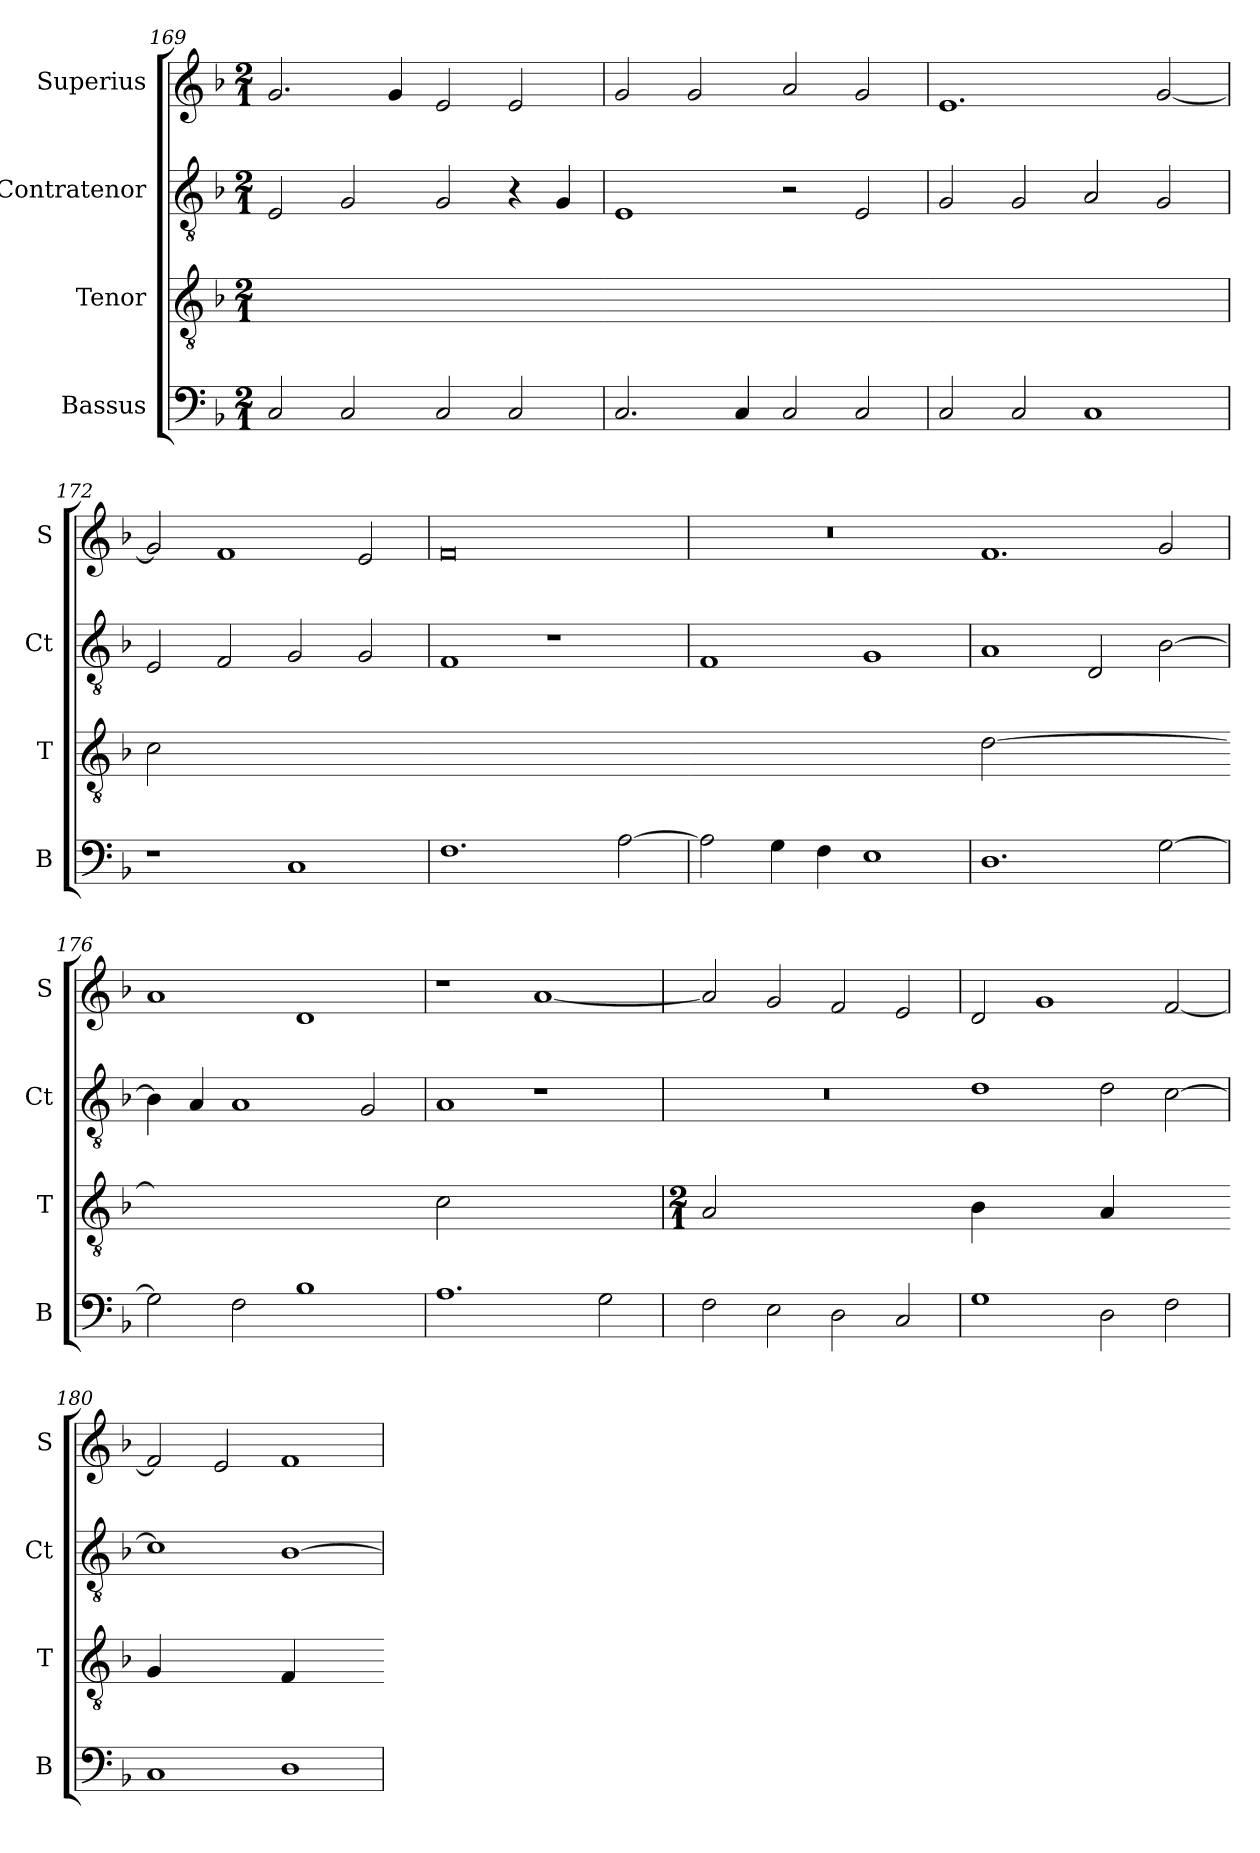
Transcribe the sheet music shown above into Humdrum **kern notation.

**kern	**kern	**kern	**kern
*part4	*part3	*part2	*part1
*staff4	*staff3	*staff2	*staff1
*I"Bassus	*I"Tenor	*I"Contratenor	*I"Superius
*I'B	*I'T	*I'Ct	*I'S
*clefF4	*clefGv2	*clefGv2	*clefG2
*k[b-]	*k[b-]	*k[b-]	*k[b-]
*M2/1	*M2/1	*M2/1	*M2/1
=169	=169	=169	=169
!	!LO:N:vis=2	!	!
2C	0cyy_y	2E	2.g
2C	.	2G	.
.	.	.	4g
2C	.	2G	2e
2C	.	4r	2e
.	.	4G	.
=170	=170-	=170	=170
!	!LO:N:vis=2	!	!
2.C	0cyy_	1E	2g
.	.	.	2g
4C	.	.	.
2C	.	2r	2a
2C	.	2E	2g
=171	=171-	=171	=171
!	!LO:N:vis=2	!	!
2C	0cyy]	2G	1.e
2C	.	2G	.
1C	.	2A	.
.	.	2G	[2g
=172	=172	=172	=172
!	!LO:N:vis=2	!	!
1r	[y0c	2E	2g]
.	.	2F	1f
1C	.	2G	.
.	.	2G	2e
=173	=173-	=173	=173
!	!LO:N:vis=2	!	!
1.F	0cyy_	1F	0f
.	.	1r	.
[2A	.	.	.
=174	=174-	=174	=174
!	!LO:N:vis=2	!	!
2A]	0cyy]	1F	0r
4G	.	.	.
4F	.	.	.
1E	.	1G	.
=175	=175-	=175	=175
!	!LO:N:vis=2	!	!
1.D	[0d	1A	1.f
.	.	2D	.
[2G	.	[2B-	2g
=176	=176-	=176	=176
!	!LO:N:vis=2	!	!
2G]	0dyy]	4B-]	1a
.	.	4A	.
2F	.	1A	.
1B-	.	.	1d
.	.	2G	.
=177	=177-	=177	=177
!	!LO:N:vis=2	!	!
1.A	0c	1A	1r
.	.	1r	[1a
2G	.	.	.
=178	=178	=178	=178
*	*M2/1	*	*
!	!LO:N:vis=2	!	!
2F	0A	0r	2a]
2E	.	.	2g
2D	.	.	2f
2C	.	.	2e
=179	=179-	=179	=179
!	!LO:N:vis=4	!	!
1G	1B-	1d	2d
.	.	.	1g
!	!LO:N:vis=4	!	!
2D	1A	2d	.
2F	.	[2c	[2f
=180	=180-	=180	=180
!	!LO:N:vis=4	!	!
1C	1G	1c]	2f]
.	.	.	2e
!	!LO:N:vis=4	!	!
1D	1F	[1B-	1f
=	=-	=	=
*-	*-	*-	*-
